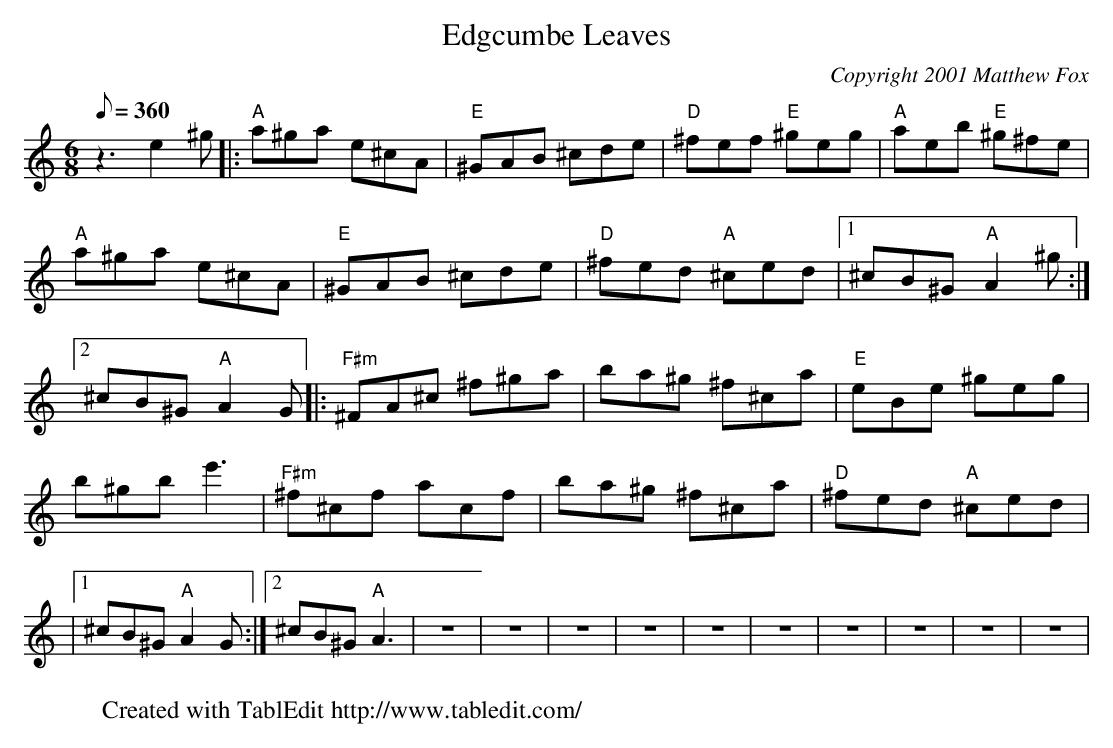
X:1
T:Edgcumbe Leaves
C:Copyright 2001 Matthew Fox
L:1/8
Q:360
M:6/8
K:C
 z3 e2^g |: "A"a^ga e^cA | "E"^GAB ^cde | "D"^fef "E"^geg | "A"aeb "E"^g^fe | "A"a^ga e^cA | \
 "E"^GAB ^cde | "D"^fed "A"^ced |1 ^cB^G "A"A2^g :|2 ^cB^G "A"A2G |: "F#m"^FA^c ^f^ga | \
 ba^g ^f^ca | "E"eBe ^geg | b^gb e'3 | "F#m"^f^cf acf | ba^g ^f^ca | "D"^fed "A"^ced | \
|1 ^cB^G "A"A2G :|2 ^cB^G "A"A3 | z6 | z6 | z6 | z6 | z6 | z6 | z6 | z6 | z6 | z6 | \
W:Created with TablEdit http://www.tabledit.com/
